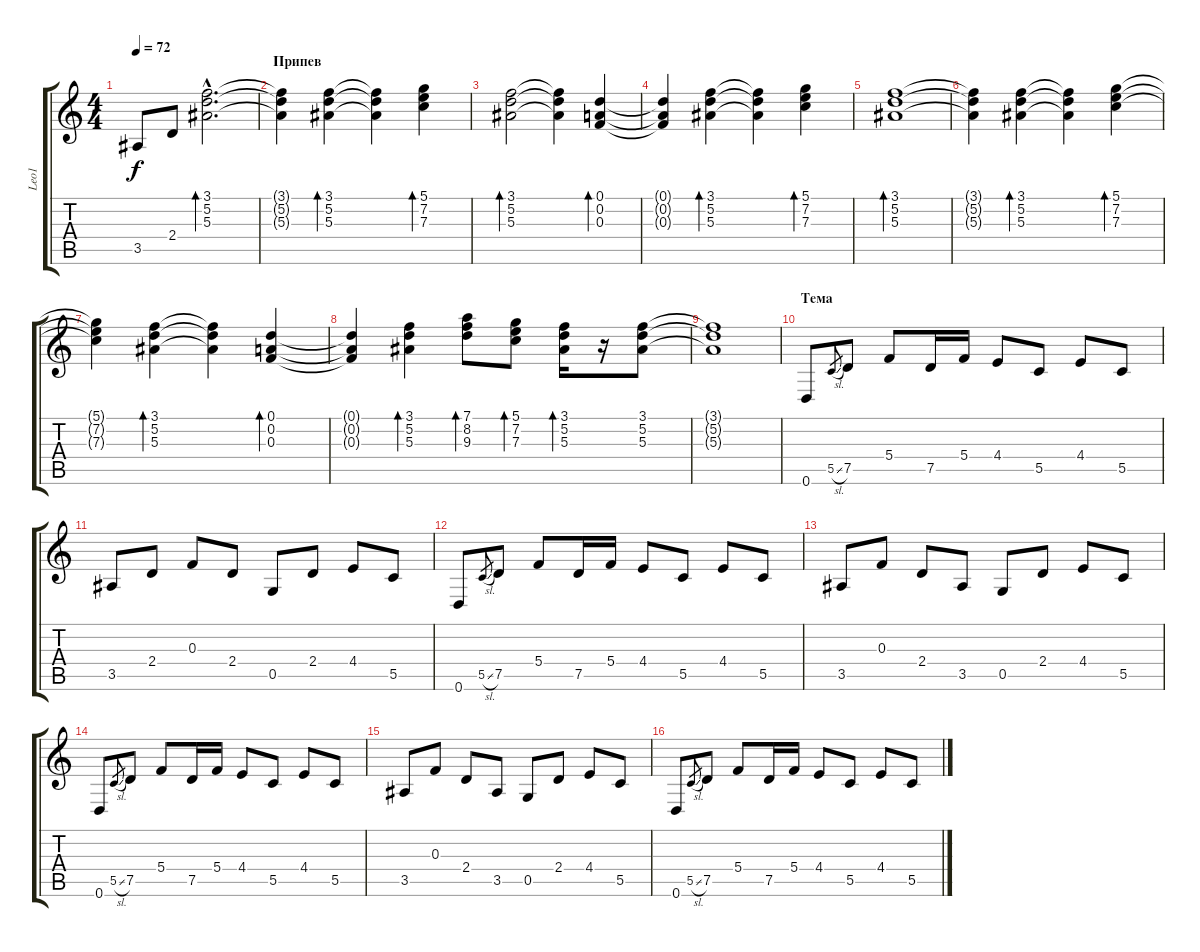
\track ("Leo1" "Leo1") {instrument acousticguitarsteel}
\staff {score tabs}
\tuning (D4 A3 F3 C3 G2 D2) {hide}
\ts (4 4)
\tempo 72
\clef g2
\ks c
3.5.8{dy f} 2.4.8 (3.1{hac} 5.2{hac} 5.3{hac}).2{d bd 120} |
\section ("" "Припев")
(3.1{t} 5.2{t} 5.3{t}).4 (3.1 5.2 5.3).4{bd 120} (3.1{t} 5.2{t} 5.3{t}).4 (5.1 7.2 7.3).4{bd 120} |
(3.1 5.2 5.3).2{bd 120} (3.1{t} 5.2{t} 5.3{t}).4 (0.1 0.2 0.3).4{bd 120} |
(0.1{t} 0.2{t} 0.3{t}).4 (3.1 5.2 5.3).4{bd 120} (3.1{t} 5.2{t} 5.3{t}).4 (5.1 7.2 7.3).4{bd 120} |
(3.1 5.2 5.3).1{bd 120} |
(3.1{t} 5.2{t} 5.3{t}).4 (3.1 5.2 5.3).4{bd 120} (3.1{t} 5.2{t} 5.3{t}).4 (5.1 7.2 7.3).4{bd 120} |
(5.1{t} 7.2{t} 7.3{t}).4 (3.1 5.2 5.3).4{bd 120} (3.1{t} 5.2{t} 5.3{t}).4 (0.1 0.2 0.3).4{bd 120} |
(0.1{t} 0.2{t} 0.3{t}).4 (3.1 5.2 5.3).4{bd 120} (7.1 8.2 9.3).8{bd 120} (5.1 7.2 7.3).8{bd 120} (3.1 5.2 5.3).16{bd 120} r.16 (3.1 5.2 5.3).8 |
(3.1{t} 5.2{t} 5.3{t}).1 |
\section ("" "Тема")
0.6.8 5.5{sl}.8{gr} 7.5.8 5.4.8 7.5.16 5.4.16 4.4.8 5.5.8 4.4.8 5.5.8 |
3.5.8 2.4.8 0.3.8 2.4.8 0.5.8 2.4.8 4.4.8 5.5.8 |
0.6.8 5.5{sl}.8{gr} 7.5.8 5.4.8 7.5.16 5.4.16 4.4.8 5.5.8 4.4.8 5.5.8 |
3.5.8 0.3.8 2.4.8 3.5.8 0.5.8 2.4.8 4.4.8 5.5.8 |
0.6.8 5.5{sl}.8{gr} 7.5.8 5.4.8 7.5.16 5.4.16 4.4.8 5.5.8 4.4.8 5.5.8 |
3.5.8 0.3.8 2.4.8 3.5.8 0.5.8 2.4.8 4.4.8 5.5.8 |
0.6.8 5.5{sl}.8{gr} 7.5.8 5.4.8 7.5.16 5.4.16 4.4.8 5.5.8 4.4.8 5.5.8
